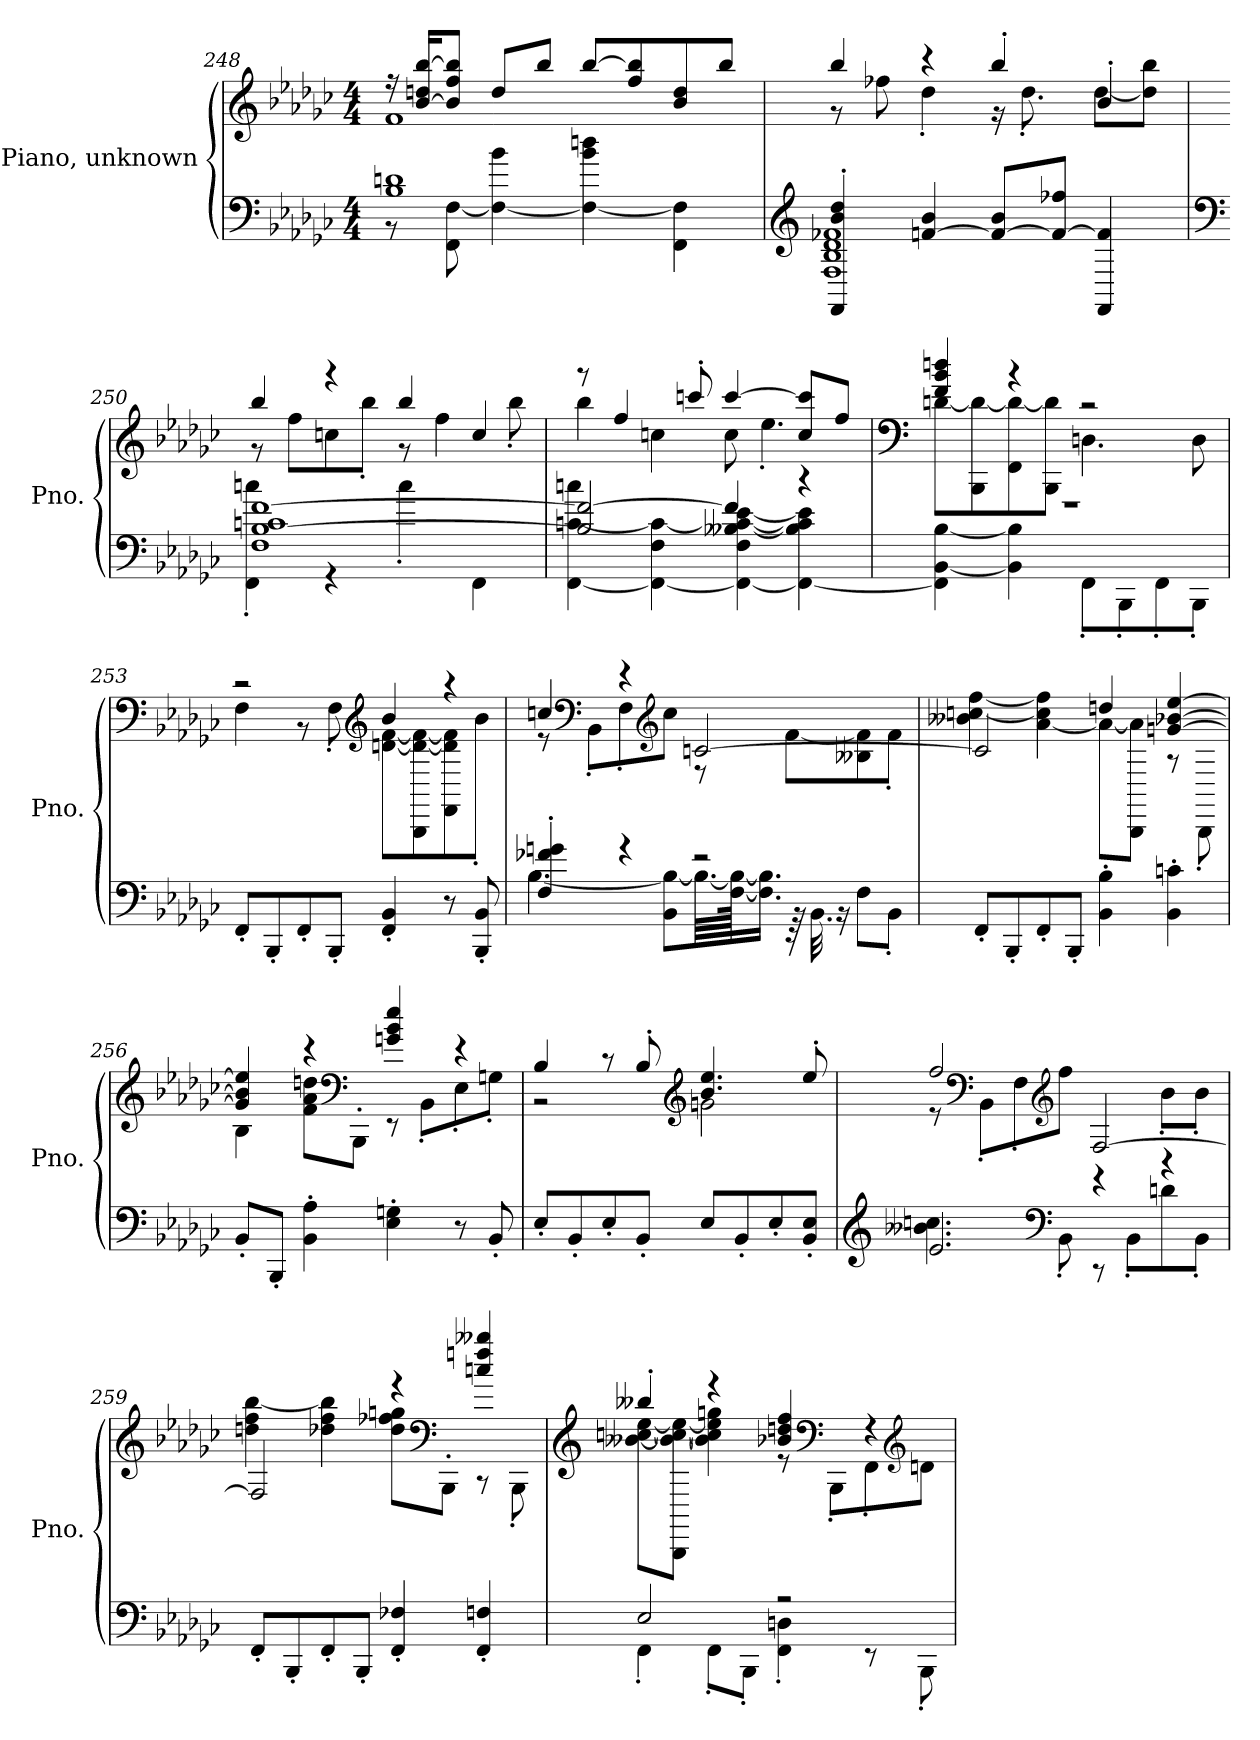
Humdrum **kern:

**kern	**kern
*part1	*part1
*staff2	*staff1
*I"Piano, unknown	*
*I'Pno.	*
!!LO:LB:g=z
*clefF4	*clefG2
*k[b-e-a-d-g-c-]	*k[b-e-a-d-g-c-]
*M4/4	*M4/4
=248	=248
*^	*^
1B- 1dn	8r	16r	1f
.	.	[16b-/ 16ddn/ [16bb-/KL	.
.	8FF\ [8F\	8b-/] 8ff/ 8bb-/]J	.
.	4F\_ 4b-\	8dd/L	.
.	.	8bb-/J	.
.	4F\_ 4b-\ 4ddn\	[8bb-/L	.
.	.	8ff/ 8bb-/]	.
.	4FF\ 4F\]	8b-/ 8dd/	.
.	.	8bb-/J	.
=249	=249	=249	=249
*clefG2	*	*	*
4FF/' 4b-/' 4dd-/'	1F 1B- 1d- 1f-X	4bb-/	8r
.	.	.	8ff-X\
[4fn/ 4b-/	.	4r	4dd-'\
8f/_ 8b-/L	.	4bb-'/	16r
.	.	.	8.dd-'\
8f/_ 8ff-X/J	.	.	.
4FF/ 4f/]	.	4b-'/	[8dd-\L
.	.	.	8dd-\] 8bb-\J
=250	=250	=250	=250
*clefF4	*	*	*
1F [1B- 1cn [1f	4FF\' 4ccn\'	4bb-/	8r
.	.	.	8ff\L
.	4r	4r	8ccn\
.	.	.	8bb-'\J
.	4cc'\	4bb-/	8r
.	.	.	4ff\
.	4FF\	4cc/	.
.	.	.	8bb-'\
!!LO:LB:g=z	!!
=251	=251	=251	=251
2B-/] 2f/_	[4FF\ [4cn\ 4ccn\	8r	4bb-\
.	.	4ff/	.
.	4FF\_ 4F\ 4c\_	.	4ccn\
.	.	8cccn'/	.
4f/]	4FF\_ 4F\ [4B--X\ 4c\_ [4e-\	[4ccc/	8cc\
.	.	.	4.ee-'\
4r	4FF\_ 4B--\] 4c\] 4e-\]	8cc/ 8ccc/]L	.
.	.	8ff/J	.
=252	=252	=252	=252
*	*	*clefF4	*
1r	4FF\] [4BB-\ [4B-\	4f/ 4b-/ 4ddn/	[8dn\L
.	.	.	8BBB-\ 8d\_
.	4BB-\] 4B-\]	4r	8FF\ 8d\_
.	.	.	8BBB-\ 8d\]J
.	8FF'\L	2r	4.Dn\
.	8BBB-'\	.	.
.	8FF'\	.	.
.	8BBB-'\J	.	8D\
*v	*v	*	*
=253	=253	=253
8FF'/L	2r	4F\
8BBB-'/	.	.
8FF'/	.	8r
8BBB-'/J	.	8F'\
*	*clefG2	*
4FF/' 4BB-/'	4b-/	[8dn\ [8f\L
.	.	8BBB-\ 8d\_ 8f\_
8r	4r	8FF\ 8d\] 8f\]
8BBB-/' 8BB-/'	.	8b-'\J
!!LO:LB:g=z	!!
=254	=254	=254
*^	*	*
4F/' 4f-X/' 4gn/'	[4.B-\	4ccn/	8r
*	*	*clefF4	*
.	.	.	8BB-'\L
4r	.	4r	8F'\
*	*	*clefG2	*
.	8BB-\ 8B-\_L	.	8cc\J
2r	64.B-\LLL_	[2cn/	8r
.	[128F\ 128B-\_JJK	.	.
.	16.F\] 16.B-\]JJ	.	.
.	64r	.	[8f\L
.	32.BB-\	.	.
.	16r	.	.
.	8F\L	.	8B--X\ 8f\]
.	8BB-'\J	.	8f'\J
*v	*v	*	*
=255	=255	=255
8FF'/L	2c/]	4b--X\ [4ccn\ [4ff\
8BBB-'/	.	.
8FF'/	.	[4a-\ 4cc\] 4ff\]
8BBB-'/J	.	.
4BB-\' 4B-\'	4ddn/	8a-\L_
.	.	8BBB-\ 8a-\]J
4BB-\' 4cn\'	[4gn/ [4b-X/ [4ee-/	8r
.	.	8BBB-'\
!!LO:LB:g=z	!!
=256	=256	=256
8BB-'/L	4g/] 4b-/] 4ee-/]	4B-\
8BBB-'/J	.	.
4BB-\' 4A-\'	4r	8f\ 8a-\ 8ddn\L
*	*clefF4	*
.	.	8BBB-'\J
4E-\' 4Gn\'	4gn/ 4b-/ 4ee-/	8r
.	.	8BB-'\L
8r	4r	8E-'\
8BB-'/	.	8Gn'\J
=257	=257	=257
8E-'/L	4B-/	2r
8BB-'/	.	.
8E-'/	8r	.
8BB-'/J	8B-'/	.
*	*clefG2	*
8E-/L	4.b-/ 4.ee-/	2gn\
8BB-'/	.	.
8E-'/	.	.
8BB-/' 8E-/'J	8ee-'/	.
=258	=258	=258
*clefG2	*	*
*^	*	*
2.e-/	4.b--X\ 4.ccn\	2ff/	8r
*	*	*clefF4	*
.	.	.	8BB-'\L
.	.	.	8F'\
*clefF4	*	*clefG2	*
.	8BB-'\	.	8ff\J
.	8r	[2F/	4r
.	8BB-'\L	.	.
4r	8dn\	.	8b-'\L
.	8BB-'\J	.	8b-'\J
*v	*v	*	*
!!LO:PB:g=z	!!
=259	=259	=259
8FF'/L	2F/]	4ddn\ 4ff\ [4bb-\
8BBB-'/	.	.
8FF'/	.	4dd-X\ 4ff\ 4bb-\]
8BBB-'/J	.	.
4FF/' 4F-X/'	4r	8dd-\ 8ff-X\ 8ggn\L
*	*clefF4	*
.	.	8BBB-'\J
4FF/' 4Fn/'	4ccn/ 4ffn/ 4bb--X/	8r
.	.	8BBB-'\
=260	=260	=260
*	*clefG2	*
*^	*	*
2E-/	4FF'\	4bb--X'/	[8b--X\ [8ccn\ [8ee-\L
.	.	.	8BBB-\ 8b--\_ 8cc\_ 8ee-\_J
.	8FF'\L	4r	4b--\] 4cc\] 4ee-\] 4ggn\
.	8BBB-'\J	.	.
2r	4FF\' 4Dn\'	4b-X/ 4ddn/ 4ff/	8r
*	*	*clefF4	*
.	.	.	8BBB-'\L
.	8r	4r	8FF'\
*	*	*clefG2	*
.	8BBB-'\	.	8dn\J
*v	*v	*	*
*	*v	*v
=	=
*-	*-
